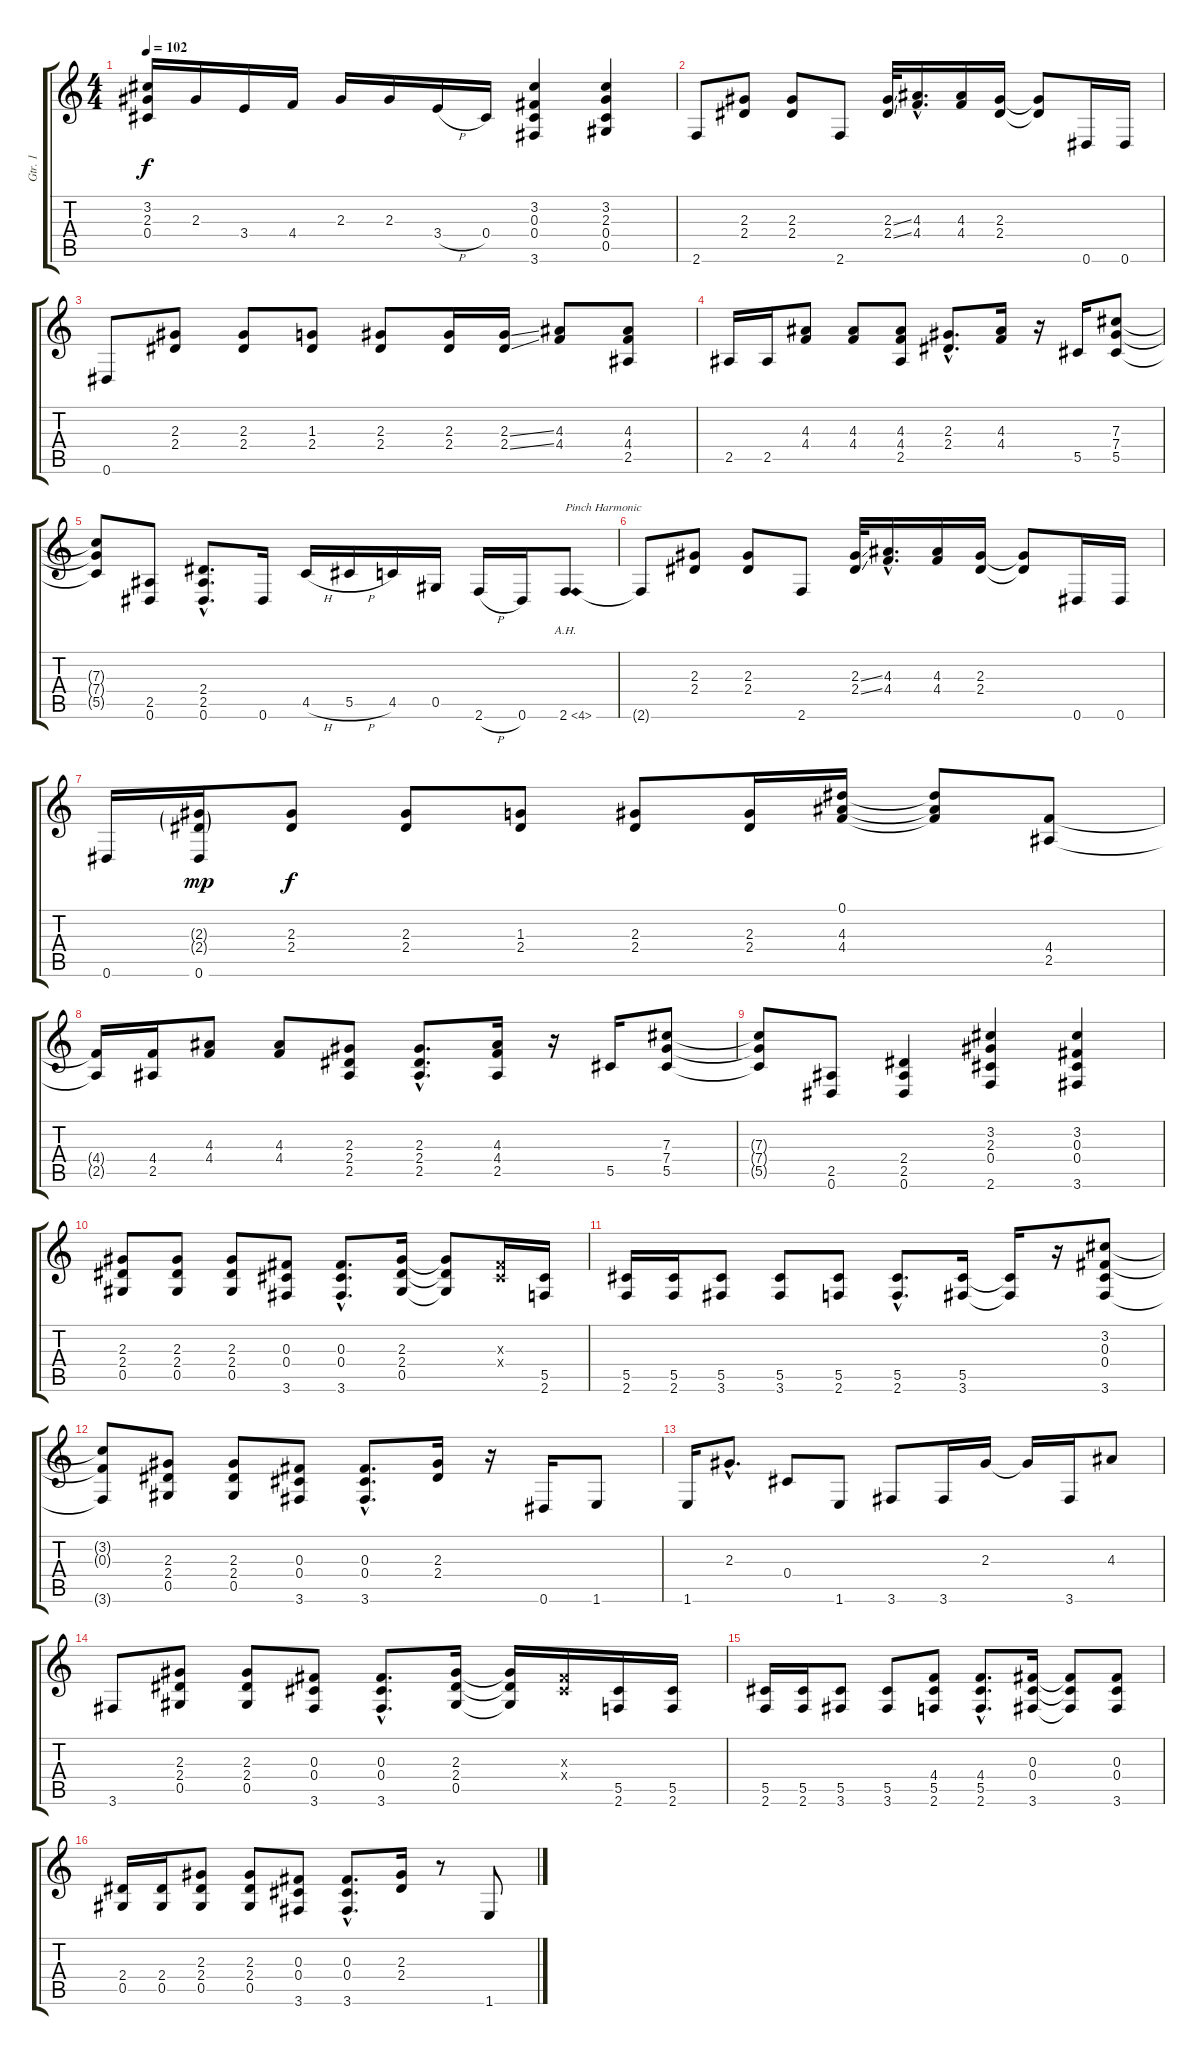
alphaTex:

\track ("Gtr. 1" "Gtr. 1") {instrument distortionguitar}
\staff {score tabs}
\tuning (Eb4 Bb3 Gb3 Db3 Ab2 Eb2) {hide}
\ts (4 4)
\tempo 102
\clef g2
\ks c
(3.2{t} 2.3{t} 0.4{t}).16{dy f} 2.3.16 3.4.16 4.4.16 2.3.16 2.3.16 3.4{h}.16 0.4.16 (3.2 0.3 0.4 3.6).4 (3.2 2.3 0.4 0.5).4 |
2.6.8 (2.3 2.4).8 (2.3 2.4).8 2.6.8 (2.3{ss} 2.4{ss}).32 (4.3{hac} 4.4{hac}).16{d} (4.3 4.4).16 (2.3 2.4).16 (2.3{t} 2.4{t}).8 0.6.16 0.6.16 |
0.6.8 (2.3 2.4).8 (2.3 2.4).8 (1.3 2.4).8 (2.3 2.4).8 (2.3 2.4).16 (2.3{ss} 2.4{ss}).16 (4.3 4.4).8 (4.3 4.4 2.5).8 |
2.5.16 2.5.16 (4.3 4.4).8 (4.3 4.4).8 (4.3 4.4 2.5).8 (2.3{hac} 2.4{hac}).8{d} (4.3 4.4).16 r.16 5.5.16 (7.3 7.4 5.5).8 |
(7.3{t} 7.4{t} 5.5{t}).8 (2.5 0.6).8 (2.4{hac} 2.5{hac} 0.6{hac}).8{d} 0.6.16 4.5{h}.16 5.5{h}.16 4.5.16 0.5.16 2.6{h}.16 0.6.16 2.6{ah 2}.8{txt "Pinch Harmonic"} |
2.6{t}.8 (2.3 2.4).8 (2.3 2.4).8 2.6.8 (2.3{ss} 2.4{ss}).32 (4.3{hac} 4.4{hac}).16{d} (4.3 4.4).16 (2.3 2.4).16 (2.3{t} 2.4{t}).8 0.6.16 0.6.16 |
0.6.16 (2.3{g} 2.4{g} 0.6).16{dy mp} (2.3 2.4).8{dy f} (2.3 2.4).8 (1.3 2.4).8 (2.3 2.4).8 (2.3 2.4).16 (0.1 4.3 4.4).16 (0.1{t} 4.3{t} 4.4{t}).8 (4.4 2.5).8 |
(4.4{t} 2.5{t}).16 (4.4 2.5).16 (4.3 4.4).8 (4.3 4.4).8 (2.3 2.4 2.5).8 (2.3{hac} 2.4{hac} 2.5{hac}).8{d} (4.3 4.4 2.5).16 r.16 5.5.16 (7.3 7.4 5.5).8 |
(7.3{t} 7.4{t} 5.5{t}).8 (2.5 0.6).8 (2.4 2.5 0.6).4 (3.2 2.3 0.4 2.6).4 (3.2 0.3 0.4 3.6).4 |
(2.3 2.4 0.5).8 (2.3 2.4 0.5).8 (2.3 2.4 0.5).8 (0.3 0.4 3.6).8 (0.3{hac} 0.4{hac} 3.6{hac}).8{d} (2.3 2.4 0.5).16 (2.3{t} 2.4{t} 0.5{t}).8 (0.3{x} 0.4{x}).16 (5.5 2.6).16 |
(5.5 2.6).16 (5.5 2.6).16 (5.5 3.6).8 (5.5 3.6).8 (5.5 2.6).8 (5.5{hac} 2.6{hac}).8{d} (5.5 3.6).16 (5.5{t} 3.6{t}).16 r.16 (3.2 0.3 0.4 3.6).8 |
(3.2{t} 0.3{t} 3.6{t}).8 (2.3 2.4 0.5).8 (2.3 2.4 0.5).8 (0.3 0.4 3.6).8 (0.3{hac} 0.4{hac} 3.6{hac}).8{d} (2.3 2.4).16 r.16 0.6.16 1.6.8 |
1.6.16 2.3{hac}.8{d} 0.4.8 1.6.8 3.6.8 3.6.16 2.3.16 2.3{t}.16 3.6.16 4.3.8 |
3.6.8 (2.3 2.4 0.5).8 (2.3 2.4 0.5).8 (0.3 0.4 3.6).8 (0.3{hac} 0.4{hac} 3.6{hac}).8{d} (2.3 2.4 0.5).16 (2.3{t} 2.4{t} 0.5{t}).16 (0.3{x} 0.4{x}).16 (5.5 2.6).16 (5.5 2.6).16 |
(5.5 2.6).16 (5.5 2.6).16 (5.5 3.6).8 (5.5 3.6).8 (4.4 5.5 2.6).8 (4.4{hac} 5.5{hac} 2.6{hac}).8{d} (0.3 0.4 3.6).16 (0.3{t} 0.4{t} 3.6{t}).8 (0.3 0.4 3.6).8 |
(2.4 0.5).16 (2.4 0.5).16 (2.3 2.4 0.5).8 (2.3 2.4 0.5).8 (0.3 0.4 3.6).8 (0.3{hac} 0.4{hac} 3.6{hac}).8{d} (2.3 2.4).16 r.8 1.6.8
